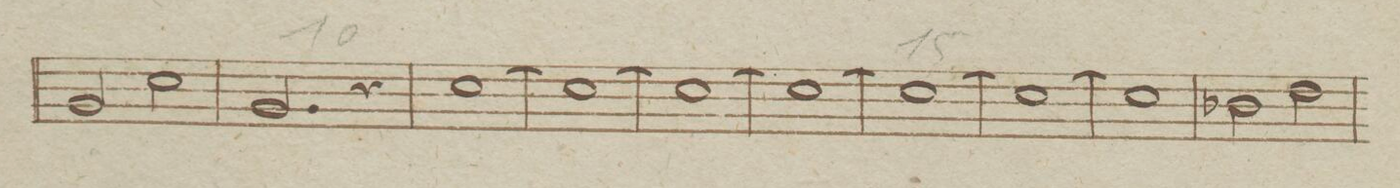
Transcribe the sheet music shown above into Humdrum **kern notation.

**kern	**dynam
*I"Corno Secondo in Es.	*
*clefG2	*
*k[b-e-a-]	*
*met(c)	*
*M4/4	*
2B-/	.
2e-\	.
=10	=10
2.B-/	.
4r	.
=11	=11
[1e-	.
=12	=12
1e-_	.
=13	=13
1e-_	.
=14	=14
1e-_	.
=15	=15
1e-_	.
=16	=16
1e-_	.
=17	=17
1e-]	.
=18	=18
2d-X\	.
2f\	.
=19	=19
*-	*-
